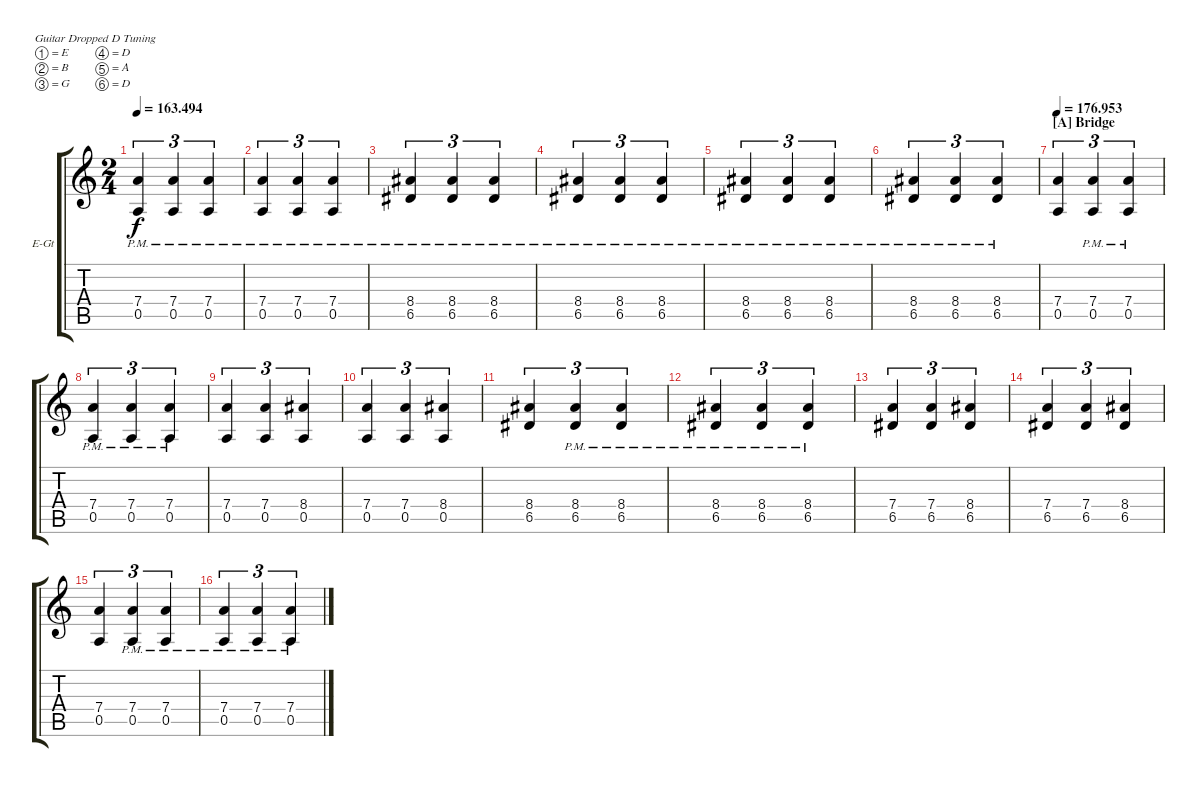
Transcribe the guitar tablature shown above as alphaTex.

\defaultSystemsLayout 4
\bracketExtendMode groupsimilarinstruments
\firstSystemTrackNameOrientation horizontal
\otherSystemsTrackNameOrientation horizontal
\track ("Rythem 1" "E-Gt") {instrument distortionguitar}
\staff {score tabs}
\tuning (E4 B3 G3 D3 A2 D2)
\ts (2 4)
\tempo
163.494
\accidentals auto
\clef g2
\ottava regular
\simile none
\ks c
(0.5{pm} 7.4{pm}).4{tu (3 2) dy f} (0.5{pm} 7.4{pm}).4{tu (3 2)} (0.5{pm} 7.4{pm}).4{tu (3 2)} |
(0.5{pm} 7.4{pm}).4{tu (3 2)} (0.5{pm} 7.4{pm}).4{tu (3 2)} (0.5{pm} 7.4{pm}).4{tu (3 2)} |
(6.5{pm} 8.4{pm}).4{tu (3 2)} (6.5{pm} 8.4{pm}).4{tu (3 2)} (6.5{pm} 8.4{pm}).4{tu (3 2)} |
(6.5{pm} 8.4{pm}).4{tu (3 2)} (6.5{pm} 8.4{pm}).4{tu (3 2)} (6.5{pm} 8.4{pm}).4{tu (3 2)} |
(6.5{pm} 8.4{pm}).4{tu (3 2)} (6.5{pm} 8.4{pm}).4{tu (3 2)} (6.5{pm} 8.4{pm}).4{tu (3 2)} |
(6.5{pm} 8.4{pm}).4{tu (3 2)} (6.5{pm} 8.4{pm}).4{tu (3 2)} (6.5{pm} 8.4{pm}).4{tu (3 2)} |
\section ("A" "Bridge")
\tempo
176.953 (0.5 7.4).4{tu (3 2)} (0.5{pm} 7.4{pm}).4{tu (3 2)} (0.5{pm} 7.4{pm}).4{tu (3 2)} |
(0.5{pm} 7.4{pm}).4{tu (3 2)} (0.5{pm} 7.4{pm}).4{tu (3 2)} (0.5{pm} 7.4{pm}).4{tu (3 2)} |
(0.5 7.4).4{tu (3 2)} (0.5 7.4).4{tu (3 2)} (0.5 8.4).4{tu (3 2)} |
(0.5 7.4).4{tu (3 2)} (0.5 7.4).4{tu (3 2)} (0.5 8.4).4{tu (3 2)} |
(6.5 8.4).4{tu (3 2)} (6.5{pm} 8.4{pm}).4{tu (3 2)} (6.5{pm} 8.4{pm}).4{tu (3 2)} |
(6.5{pm} 8.4{pm}).4{tu (3 2)} (6.5{pm} 8.4{pm}).4{tu (3 2)} (6.5{pm} 8.4{pm}).4{tu (3 2)} |
(6.5 7.4).4{tu (3 2)} (6.5 7.4).4{tu (3 2)} (6.5 8.4).4{tu (3 2)} |
(6.5 7.4).4{tu (3 2)} (6.5 7.4).4{tu (3 2)} (6.5 8.4).4{tu (3 2)} |
(0.5 7.4).4{tu (3 2)} (0.5{pm} 7.4{pm}).4{tu (3 2)} (0.5{pm} 7.4{pm}).4{tu (3 2)} |
(0.5{pm} 7.4{pm}).4{tu (3 2)} (0.5{pm} 7.4{pm}).4{tu (3 2)} (0.5{pm} 7.4{pm}).4{tu (3 2)}
